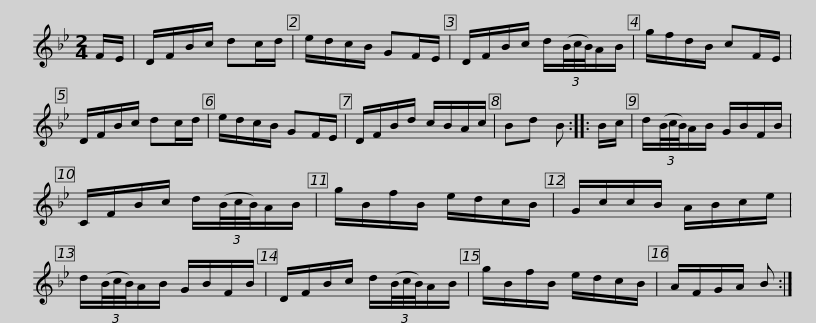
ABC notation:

X:1
L:1/8
M:2/4
I:linebreak $
K:Bb
V:1 treble
V:1
 F/E/ | D/F/B/c/ dc/d/ | e/d/c/B/ GF/E/ | D/F/B/c/ d/(3(B/4c/4B/4)A/B/ | g/f/d/B/ cF/E/ | %5
 D/F/B/c/ dc/d/ | e/d/c/B/ GF/E/ |$ D/F/B/d/ c/B/A/c/ | Bd B :: B/c/ | %10
 d/(3(B/4c/4B/4)A/B/ G/B/F/B/ | C/F/B/c/ d/(3(B/4c/4B/4)A/B/ | g/B/f/B/ e/d/c/B/ |$ G/c/c/B/ A/B/c/e/ | d/(3(B/4c/4B/4)A/B/ G/B/F/B/ | %15
 D/F/B/c/ d/(3(B/4c/4B/4)A/B/ | g/B/f/B/ e/d/c/B/ | A/F/G/A/ B :| %18
